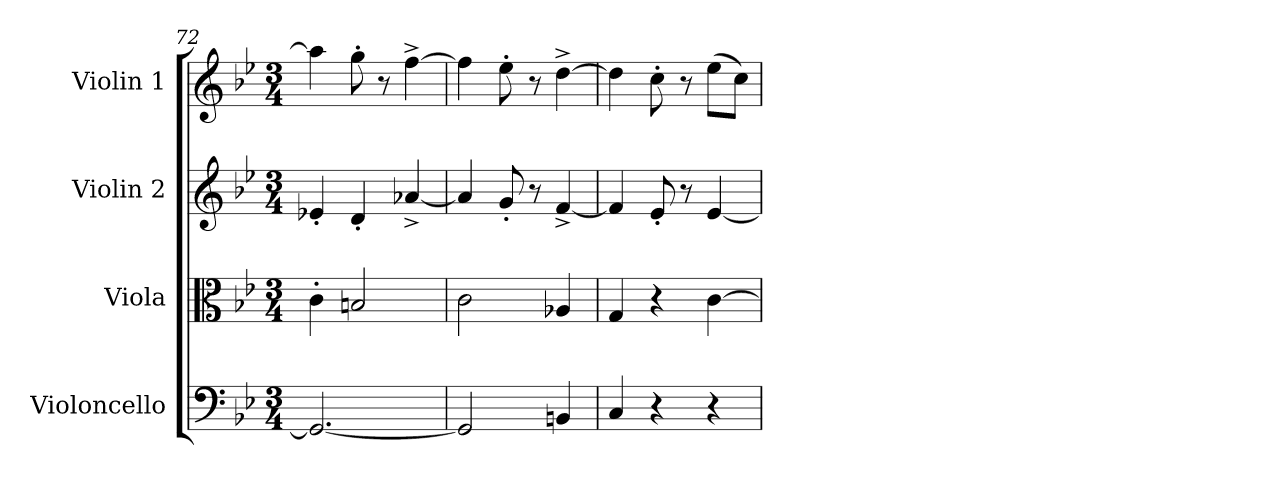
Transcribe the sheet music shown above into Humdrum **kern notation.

**kern	**kern	**kern	**kern
*part4	*part3	*part2	*part1
*staff4	*staff3	*staff2	*staff1
*I"Violoncello	*I"Viola	*I"Violin 2	*I"Violin 1
*I'Vc	*I'Vla	*I'Vln	*I'Vln
*clefF4	*clefC3	*clefG2	*clefG2
*k[b-e-]	*k[b-e-]	*k[b-e-]	*k[b-e-]
*M3/4	*M3/4	*M3/4	*M3/4
=72	=72	=72	=72
2.GG/_	4c'\	4e-X'/	4aa-\]
.	2Bn/	4d'/	8gg'\
.	.	.	8r
.	.	[4a-X^/	[4ff^\
=73	=73	=73	=73
2GG/]	2c\	4a-/]	4ff\]
.	.	8g'/	8ee-'\
.	.	8r	8r
4BBn/	4A-X/	[4f^/	[4dd^\
!!LO:LB:g=z
=74	=74	=74	=74
4C/	4G/	4f/]	4dd\]
4r	4r	8e-'/	8cc'\
.	.	8r	8r
4r	[4c\	[4e-/	(8ee-\L
.	.	.	8cc\J)
=	=	=	=
*-	*-	*-	*-
